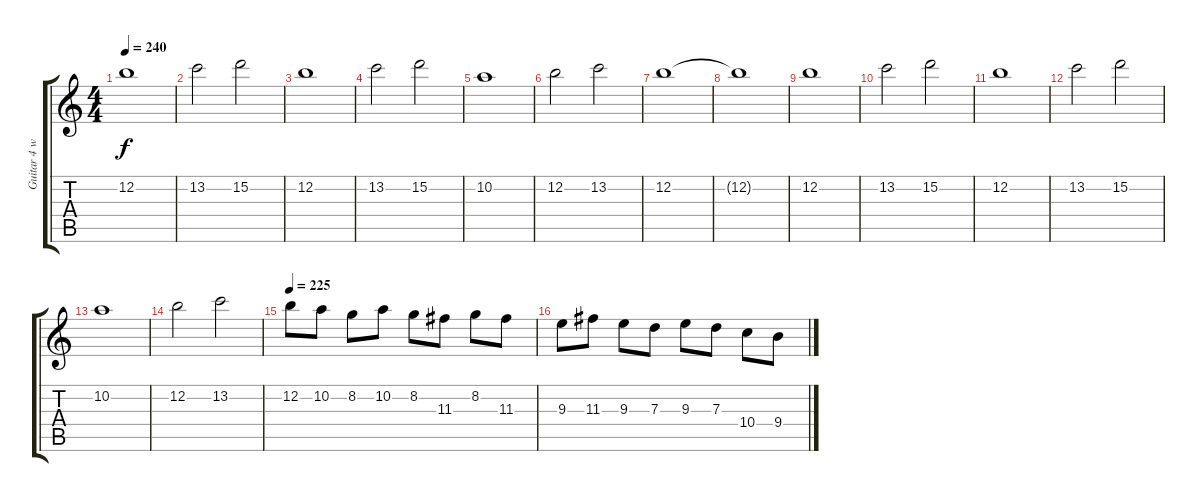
\track ("Guitar 4 w/Distortion" "Guitar 4 w") {instrument distortionguitar}
\staff {score tabs}
\tuning (E4 B3 G3 D3 A2 E2) {hide}
\ts (4 4)
\tempo 240
\clef g2
\ks c
12.2.1{dy f volume 15 balance 5 instrument distortionguitar} |
13.2.2 15.2.2 |
12.2.1 |
13.2.2 15.2.2 |
10.2.1 |
12.2.2 13.2.2 |
12.2.1 |
12.2{t}.1 |
12.2.1 |
13.2.2 15.2.2 |
12.2.1 |
13.2.2 15.2.2 |
10.2.1 |
12.2.2 13.2.2 |
\tempo 225
12.2.8 10.2.8 8.2.8 10.2.8 8.2.8 11.3.8 8.2.8 11.3.8 |
9.3.8 11.3.8 9.3.8 7.3.8 9.3.8 7.3.8 10.4.8 9.4.8{volume 15 balance 8}
